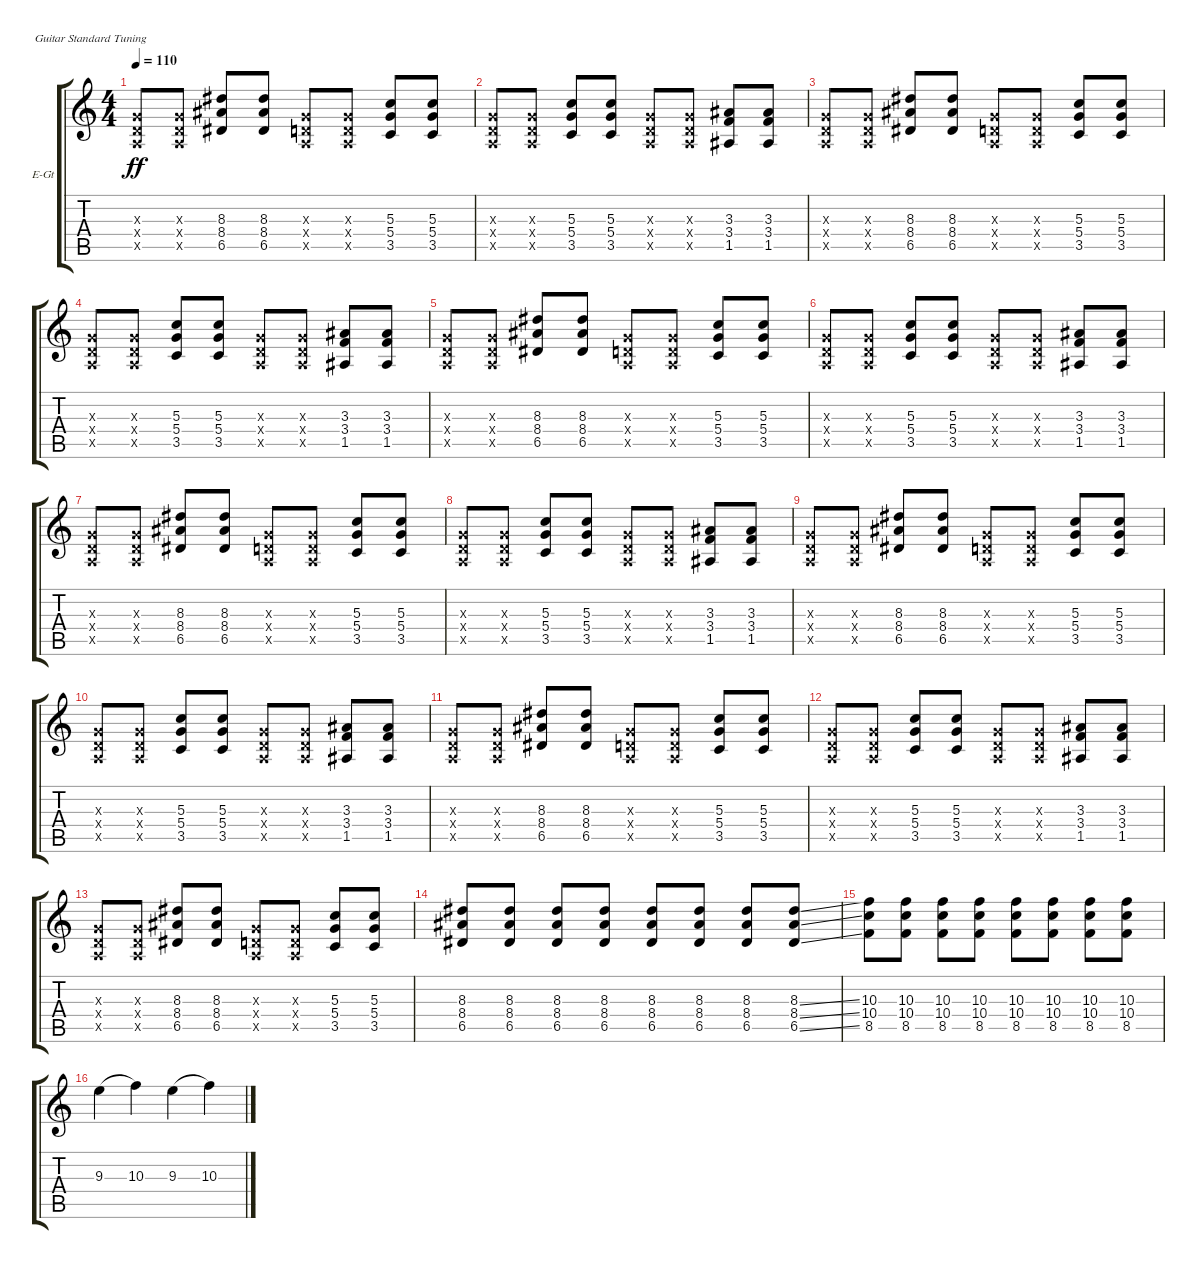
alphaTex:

\defaultSystemsLayout 4
\bracketExtendMode groupsimilarinstruments
\firstSystemTrackNameOrientation horizontal
\otherSystemsTrackNameOrientation horizontal
\track ("Electric Guitar" "E-Gt") {instrument overdrivenguitar}
\staff {score tabs}
\tuning (E4 B3 G3 D3 A2 E2)
\ts (4 4)
\tempo 110
\clef g2
\scale
0.333333
\ks c
(0.3{x} 0.4{x} 0.5{x}).8{dy ff} (0.5{x} 0.4{x} 0.3{x}).8 (8.3 8.4 6.5).8 (8.3 8.4 6.5).8 (0.3{x} 0.4{x} 0.5{x}).8 (0.5{x} 0.4{x} 0.3{x}).8 (5.3 5.4 3.5).8 (5.3 5.4 3.5).8 |
\scale
0.333333 (0.3{x} 0.4{x} 0.5{x}).8 (0.5{x} 0.4{x} 0.3{x}).8 (5.3 5.4 3.5).8 (5.3 5.4 3.5).8 (0.3{x} 0.4{x} 0.5{x}).8 (0.5{x} 0.4{x} 0.3{x}).8 (3.3 3.4 1.5).8 (3.3 3.4 1.5).8 |
\scale
0.333333 (0.3{x} 0.4{x} 0.5{x}).8 (0.5{x} 0.4{x} 0.3{x}).8 (8.3 8.4 6.5).8 (8.3 8.4 6.5).8 (0.3{x} 0.4{x} 0.5{x}).8 (0.5{x} 0.4{x} 0.3{x}).8 (5.3 5.4 3.5).8 (5.3 5.4 3.5).8 |
\scale
0.333333 (0.3{x} 0.4{x} 0.5{x}).8 (0.5{x} 0.4{x} 0.3{x}).8 (5.3 5.4 3.5).8 (5.3 5.4 3.5).8 (0.3{x} 0.4{x} 0.5{x}).8 (0.5{x} 0.4{x} 0.3{x}).8 (3.3 3.4 1.5).8 (3.3 3.4 1.5).8 |
\scale
0.333333 (0.3{x} 0.4{x} 0.5{x}).8 (0.5{x} 0.4{x} 0.3{x}).8 (8.3 8.4 6.5).8 (8.3 8.4 6.5).8 (0.3{x} 0.4{x} 0.5{x}).8 (0.5{x} 0.4{x} 0.3{x}).8 (5.3 5.4 3.5).8 (5.3 5.4 3.5).8 |
\scale
0.333333 (0.3{x} 0.4{x} 0.5{x}).8 (0.5{x} 0.4{x} 0.3{x}).8 (5.3 5.4 3.5).8 (5.3 5.4 3.5).8 (0.3{x} 0.4{x} 0.5{x}).8 (0.5{x} 0.4{x} 0.3{x}).8 (3.3 3.4 1.5).8 (3.3 3.4 1.5).8 |
\scale
0.333333 (0.3{x} 0.4{x} 0.5{x}).8 (0.5{x} 0.4{x} 0.3{x}).8 (8.3 8.4 6.5).8 (8.3 8.4 6.5).8 (0.3{x} 0.4{x} 0.5{x}).8 (0.5{x} 0.4{x} 0.3{x}).8 (5.3 5.4 3.5).8 (5.3 5.4 3.5).8 |
\scale
0.333333 (0.3{x} 0.4{x} 0.5{x}).8 (0.5{x} 0.4{x} 0.3{x}).8 (5.3 5.4 3.5).8 (5.3 5.4 3.5).8 (0.3{x} 0.4{x} 0.5{x}).8 (0.5{x} 0.4{x} 0.3{x}).8 (3.3 3.4 1.5).8 (3.3 3.4 1.5).8 |
\scale
0.333333 (0.3{x} 0.4{x} 0.5{x}).8 (0.5{x} 0.4{x} 0.3{x}).8 (8.3 8.4 6.5).8 (8.3 8.4 6.5).8 (0.3{x} 0.4{x} 0.5{x}).8 (0.5{x} 0.4{x} 0.3{x}).8 (5.3 5.4 3.5).8 (5.3 5.4 3.5).8 |
\scale
0.333333 (0.3{x} 0.4{x} 0.5{x}).8 (0.5{x} 0.4{x} 0.3{x}).8 (5.3 5.4 3.5).8 (5.3 5.4 3.5).8 (0.3{x} 0.4{x} 0.5{x}).8 (0.5{x} 0.4{x} 0.3{x}).8 (3.3 3.4 1.5).8 (3.3 3.4 1.5).8 |
\scale
0.333333 (0.3{x} 0.4{x} 0.5{x}).8 (0.5{x} 0.4{x} 0.3{x}).8 (8.3 8.4 6.5).8 (8.3 8.4 6.5).8 (0.3{x} 0.4{x} 0.5{x}).8 (0.5{x} 0.4{x} 0.3{x}).8 (5.3 5.4 3.5).8 (5.3 5.4 3.5).8 |
\scale
0.333333 (0.3{x} 0.4{x} 0.5{x}).8 (0.5{x} 0.4{x} 0.3{x}).8 (5.3 5.4 3.5).8 (5.3 5.4 3.5).8 (0.3{x} 0.4{x} 0.5{x}).8 (0.5{x} 0.4{x} 0.3{x}).8 (3.3 3.4 1.5).8 (3.3 3.4 1.5).8 |
\scale
0.333333 (0.3{x} 0.4{x} 0.5{x}).8 (0.5{x} 0.4{x} 0.3{x}).8 (8.3 8.4 6.5).8 (8.3 8.4 6.5).8 (0.3{x} 0.4{x} 0.5{x}).8 (0.5{x} 0.4{x} 0.3{x}).8 (5.3 5.4 3.5).8 (5.3 5.4 3.5).8 |
\scale
0.333333 (8.3 8.4 6.5).8 (8.3 8.4 6.5).8 (8.3 8.4 6.5).8 (8.3 8.4 6.5).8 (8.3 8.4 6.5).8 (8.3 8.4 6.5).8 (8.3 8.4 6.5).8 (8.3{ss} 8.4{ss} 6.5{ss}).8 |
\scale
0.333333 (10.3 10.4 8.5).8 (10.3 10.4 8.5).8 (10.3 10.4 8.5).8 (10.3 10.4 8.5).8 (10.3 10.4 8.5).8 (10.3 10.4 8.5).8 (10.3 10.4 8.5).8 (10.3 10.4 8.5).8 |
\scale
0.333333 9.3.4{legatoorigin} 10.3.4 9.3.4{legatoorigin} 10.3.4
